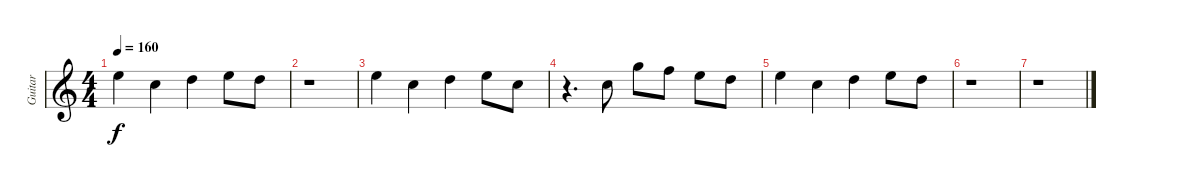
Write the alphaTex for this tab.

\track ("Guitar" "Guitar") {instrument acousticguitarsteel}
\staff {score}
\tuning (E4 B3 G3 D3 A2 E2) {hide}
\ts (4 4)
\tempo 160
\clef g2
\ks c
0.1.4{dy f} 1.2.4 3.2.4 0.1.8 3.2.8 |
r.1 |
0.1.4 1.2.4 3.2.4 0.1.8 1.2.8 |
r.4{d} 1.2.8 3.1.8 1.1.8 0.1.8 3.2.8 |
0.1.4 1.2.4 3.2.4 0.1.8 3.2.8 |
r.1 |
r.1
